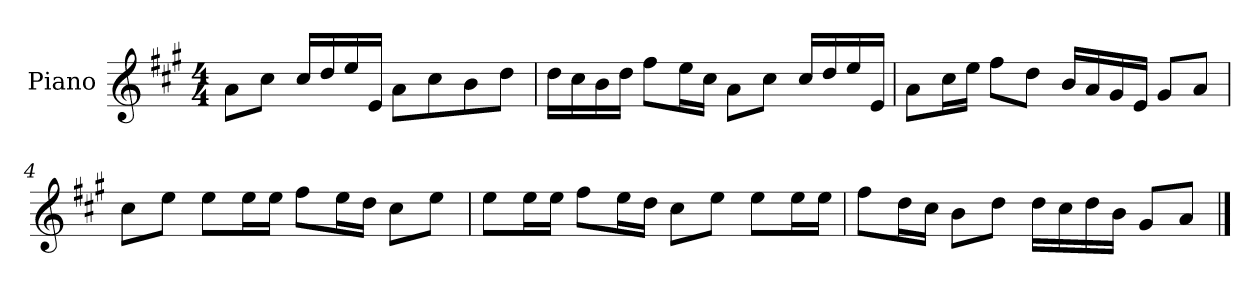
**kern
*part1
*staff1
*I"Piano
*I'P-no
*clefG2
*k[f#c#g#]
*M4/4
*MM90
=1
8a\L
8cc#\J
16cc#/LL
16dd/
16ee/
16e/JJ
8a\L
8cc#\
8b\
8dd\J
=2
16dd\LL
16cc#\
16b\
16dd\JJ
8ff#\L
16ee\L
16cc#\JJ
8a\L
8cc#\J
16cc#/LL
16dd/
16ee/
16e/JJ
=3
8a\L
16cc#\L
16ee\JJ
8ff#\L
8dd\J
16b/LL
16a/
16g#/
16e/JJ
8g#/L
8a/J
!!LO:LB:g=z
=4
8cc#\L
8ee\J
8ee\L
16ee\L
16ee\JJ
8ff#\L
16ee\L
16dd\JJ
8cc#\L
8ee\J
=5
8ee\L
16ee\L
16ee\JJ
8ff#\L
16ee\L
16dd\JJ
8cc#\L
8ee\J
8ee\L
16ee\L
16ee\JJ
=6
8ff#\L
16dd\L
16cc#\JJ
8b\L
8dd\J
16dd\LL
16cc#\
16dd\
16b\JJ
8g#/L
8a/J
==
*-
